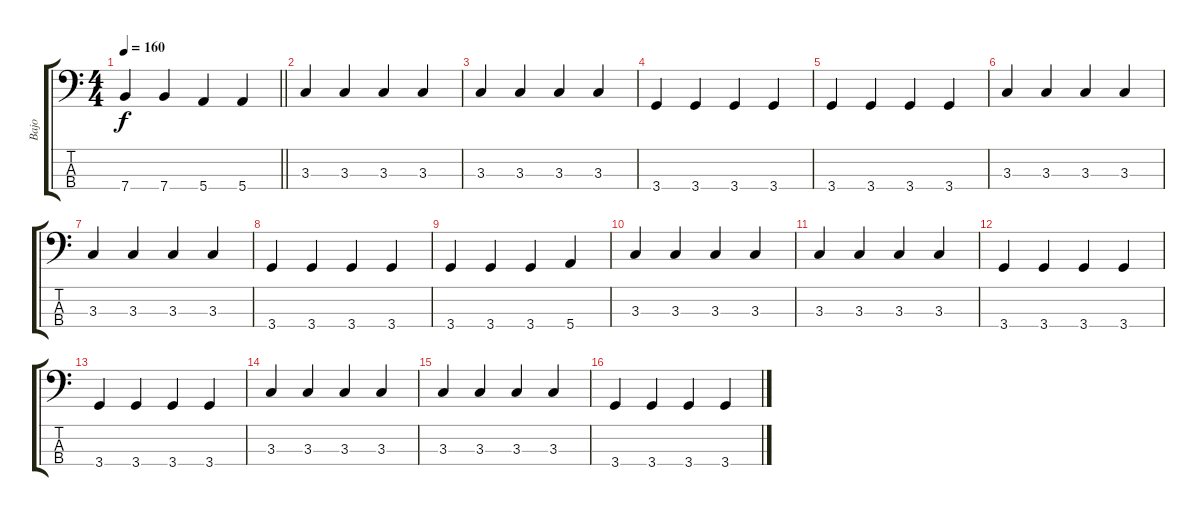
\track ("Bajo" "Bajo") {instrument electricbassfinger}
\staff {score tabs}
\tuning (G2 D2 A1 E1) {hide}
\ts (4 4)
\tempo 160
\clef f4
\barLineRight lightlight
\ks c
7.4.4{dy f} 7.4.4 5.4.4 5.4.4 |
3.3.4 3.3.4 3.3.4 3.3.4 |
3.3.4 3.3.4 3.3.4 3.3.4 |
3.4.4 3.4.4 3.4.4 3.4.4 |
3.4.4 3.4.4 3.4.4 3.4.4 |
3.3.4 3.3.4 3.3.4 3.3.4 |
3.3.4 3.3.4 3.3.4 3.3.4 |
3.4.4 3.4.4 3.4.4 3.4.4 |
3.4.4 3.4.4 3.4.4 5.4.4 |
3.3.4 3.3.4 3.3.4 3.3.4 |
3.3.4 3.3.4 3.3.4 3.3.4 |
3.4.4 3.4.4 3.4.4 3.4.4 |
3.4.4 3.4.4 3.4.4 3.4.4 |
3.3.4 3.3.4 3.3.4 3.3.4 |
3.3.4 3.3.4 3.3.4 3.3.4 |
3.4.4 3.4.4 3.4.4 3.4.4
